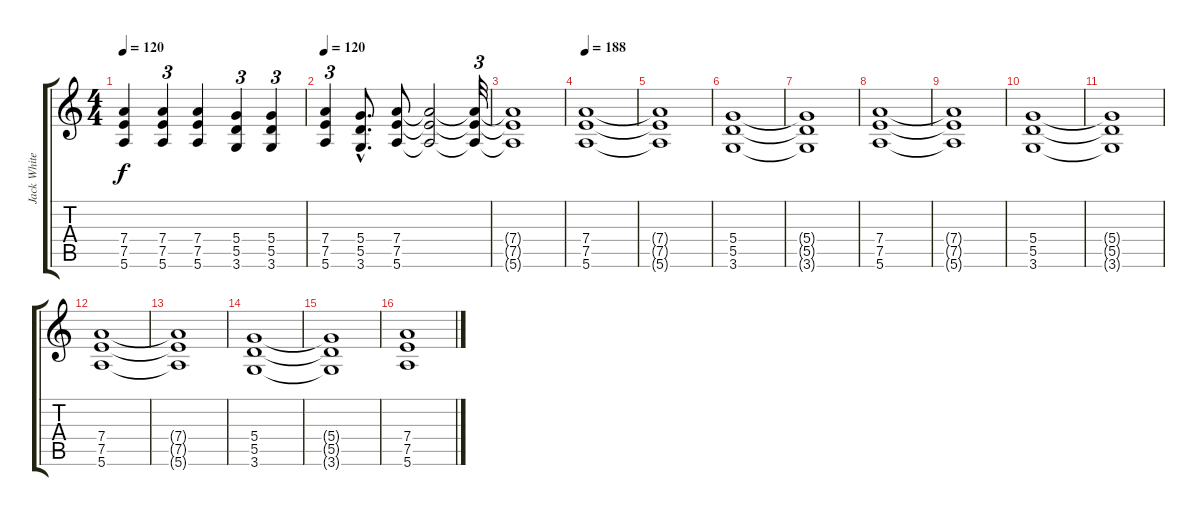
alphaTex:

\track ("Jack White" "Jack White") {instrument distortionguitar}
\staff {score tabs}
\tuning (E4 B3 G3 D3 A2 E2) {hide}
\ts (4 4)
\tempo 120
\clef g2
\ks c
(7.4 7.5 5.6).4{dy f} (7.4 7.5 5.6).4{tu (3 2)} (7.4 7.5 5.6).4 (5.4 5.5 3.6).4{tu (3 2)} (5.4 5.5 3.6).4{tu (3 2)} |
\tempo 120
(7.4 7.5 5.6).4{tu (3 2)} (5.4{hac} 5.5{hac} 3.6{hac}).8{d} (7.4 7.5 5.6).8 (7.4{t} 7.5{t} 5.6{t}).2 (7.4{t} 7.5{t} 5.6{t}).32{tu (3 2)} |
(7.4{t} 7.5{t} 5.6{t}).1 |
\tempo 188
(7.4 7.5 5.6).1 |
(7.4{t} 7.5{t} 5.6{t}).1 |
(5.4 5.5 3.6).1 |
(5.4{t} 5.5{t} 3.6{t}).1 |
(7.4 7.5 5.6).1 |
(7.4{t} 7.5{t} 5.6{t}).1 |
(5.4 5.5 3.6).1 |
(5.4{t} 5.5{t} 3.6{t}).1 |
(7.4 7.5 5.6).1 |
(7.4{t} 7.5{t} 5.6{t}).1 |
(5.4 5.5 3.6).1 |
(5.4{t} 5.5{t} 3.6{t}).1 |
(7.4 7.5 5.6).1
